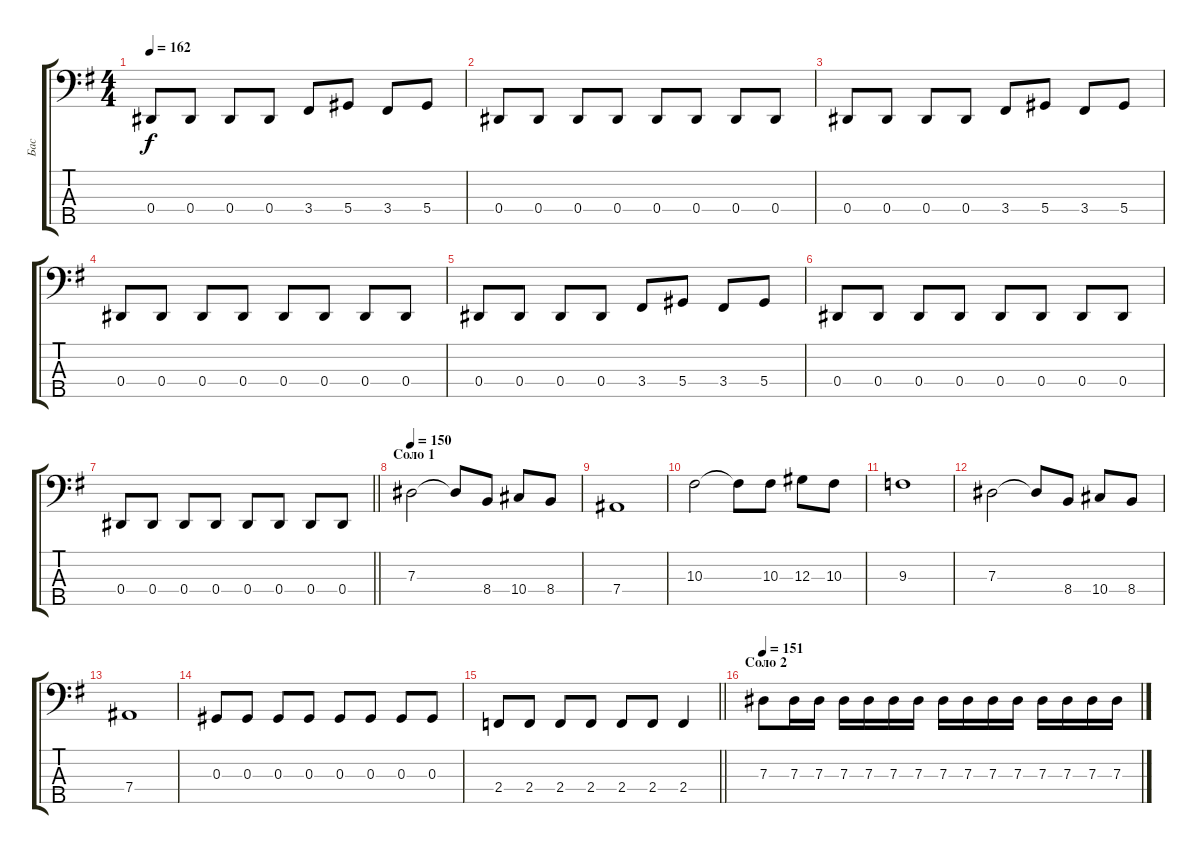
\track ("Бас" "Бас") {instrument electricbasspick}
\staff {score tabs}
\tuning (Gb2 Db2 Ab1 Eb1 Bb0) {hide}
\ts (4 4)
\tempo 162
\clef f4
\ks eminor
0.4.8{dy f} 0.4.8 0.4.8 0.4.8 3.4.8 5.4.8 3.4.8 5.4.8 |
0.4.8 0.4.8 0.4.8 0.4.8 0.4.8 0.4.8 0.4.8 0.4.8 |
0.4.8 0.4.8 0.4.8 0.4.8 3.4.8 5.4.8 3.4.8 5.4.8 |
0.4.8 0.4.8 0.4.8 0.4.8 0.4.8 0.4.8 0.4.8 0.4.8 |
0.4.8 0.4.8 0.4.8 0.4.8 3.4.8 5.4.8 3.4.8 5.4.8 |
0.4.8 0.4.8 0.4.8 0.4.8 0.4.8 0.4.8 0.4.8 0.4.8 |
\barLineRight lightlight
0.4.8 0.4.8 0.4.8 0.4.8 0.4.8 0.4.8 0.4.8 0.4.8 |
\section ("" "Соло 1")
\tempo 150
7.3.2 7.3{t}.8 8.4.8 10.4.8 8.4.8 |
7.4.1 |
10.3.2 10.3{t}.8 10.3.8 12.3.8 10.3.8 |
9.3.1 |
7.3.2 7.3{t}.8 8.4.8 10.4.8 8.4.8 |
7.4.1 |
0.3.8 0.3.8 0.3.8 0.3.8 0.3.8 0.3.8 0.3.8 0.3.8 |
\barLineRight lightlight
2.4.8 2.4.8 2.4.8 2.4.8 2.4.8 2.4.8 2.4.4 |
\section ("" "Соло 2")
\tempo 151
7.3.8 7.3.16 7.3.16 7.3.16 7.3.16 7.3.16 7.3.16 7.3.16 7.3.16 7.3.16 7.3.16 7.3.16 7.3.16 7.3.16 7.3.16
